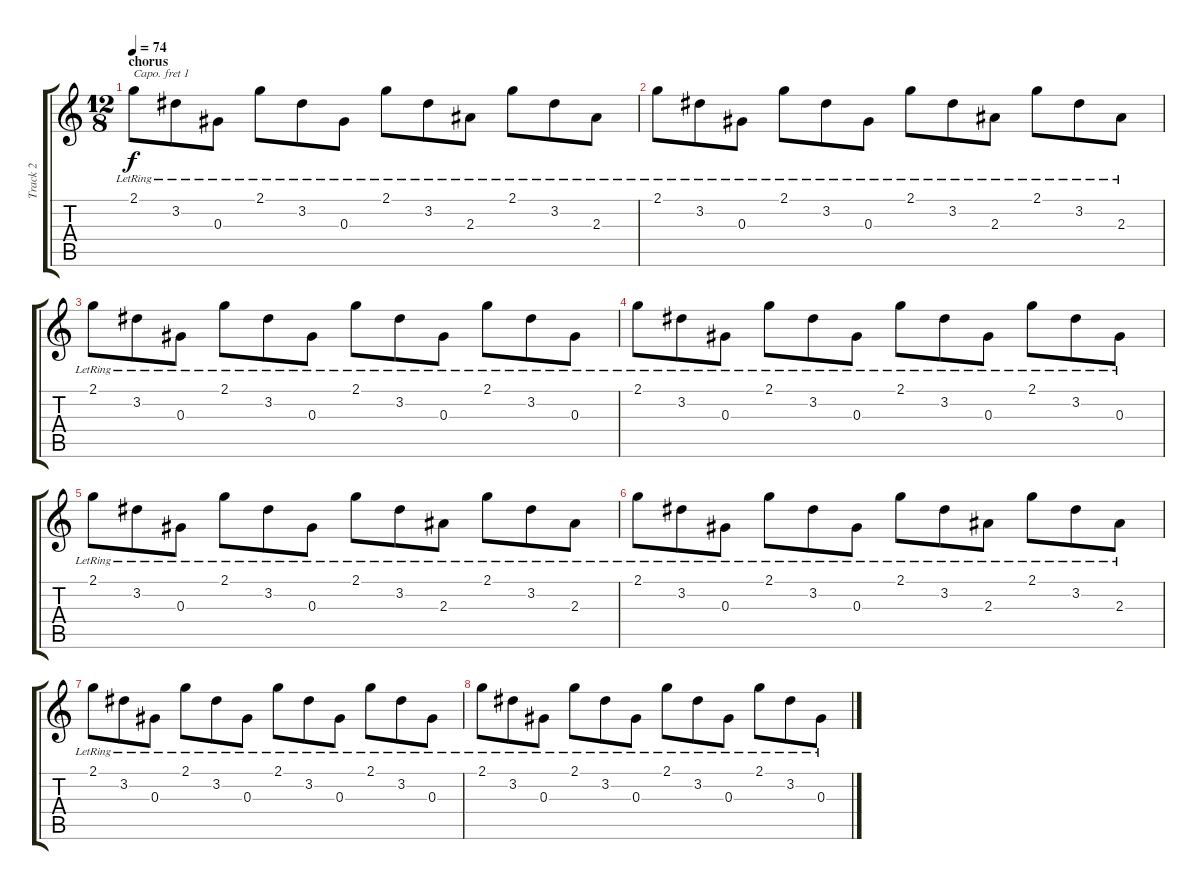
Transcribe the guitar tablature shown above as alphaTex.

\track ("Track 2" "Track 2") {instrument electricguitarjazz}
\staff {score tabs}
\capo 1
\tuning (E4 B3 G3 D3 A2 E2) {hide}
\ts (12 8)
\section ("" "chorus")
\tempo 74
\clef g2
\ks c
2.1{lr}.8{dy f} 3.2{lr}.8 0.3{lr}.8 2.1{lr}.8 3.2{lr}.8 0.3{lr}.8 2.1{lr}.8 3.2{lr}.8 2.3{lr}.8 2.1{lr}.8 3.2{lr}.8 2.3{lr}.8 |
2.1{lr}.8 3.2{lr}.8 0.3{lr}.8 2.1{lr}.8 3.2{lr}.8 0.3{lr}.8 2.1{lr}.8 3.2{lr}.8 2.3{lr}.8 2.1{lr}.8 3.2{lr}.8 2.3{lr}.8 |
2.1{lr}.8 3.2{lr}.8 0.3{lr}.8 2.1{lr}.8 3.2{lr}.8 0.3{lr}.8 2.1{lr}.8 3.2{lr}.8 0.3{lr}.8 2.1{lr}.8 3.2{lr}.8 0.3{lr}.8 |
2.1{lr}.8 3.2{lr}.8 0.3{lr}.8 2.1{lr}.8 3.2{lr}.8 0.3{lr}.8 2.1{lr}.8 3.2{lr}.8 0.3{lr}.8 2.1{lr}.8 3.2{lr}.8 0.3{lr}.8 |
2.1{lr}.8 3.2{lr}.8 0.3{lr}.8 2.1{lr}.8 3.2{lr}.8 0.3{lr}.8 2.1{lr}.8 3.2{lr}.8 2.3{lr}.8 2.1{lr}.8 3.2{lr}.8 2.3{lr}.8 |
2.1{lr}.8 3.2{lr}.8 0.3{lr}.8 2.1{lr}.8 3.2{lr}.8 0.3{lr}.8 2.1{lr}.8 3.2{lr}.8 2.3{lr}.8 2.1{lr}.8 3.2{lr}.8 2.3{lr}.8 |
2.1{lr}.8 3.2{lr}.8 0.3{lr}.8 2.1{lr}.8 3.2{lr}.8 0.3{lr}.8 2.1{lr}.8 3.2{lr}.8 0.3{lr}.8 2.1{lr}.8 3.2{lr}.8 0.3{lr}.8 |
2.1{lr}.8 3.2{lr}.8 0.3{lr}.8 2.1{lr}.8 3.2{lr}.8 0.3{lr}.8 2.1{lr}.8 3.2{lr}.8 0.3{lr}.8 2.1{lr}.8 3.2{lr}.8 0.3{lr}.8
